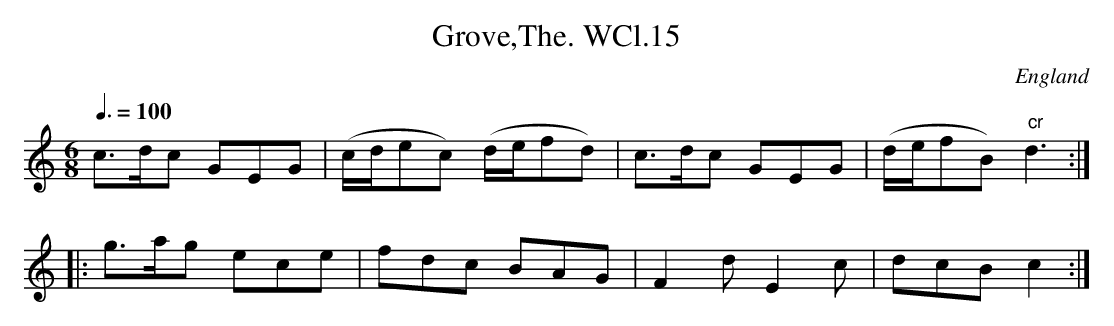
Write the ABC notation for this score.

X:1
T:Grove,The. WCl.15
M:6/8
L:1/8
Q:3/8=100
O:England
K:C major
c>dc GEG|(c/2d/2ec) (d/2e/2fd)|c>dc GEG|(d/2e/2fB) " cr"d3:|!
|:g>ag ece|fdc BAG|F2d E2c|dcB c2:|
